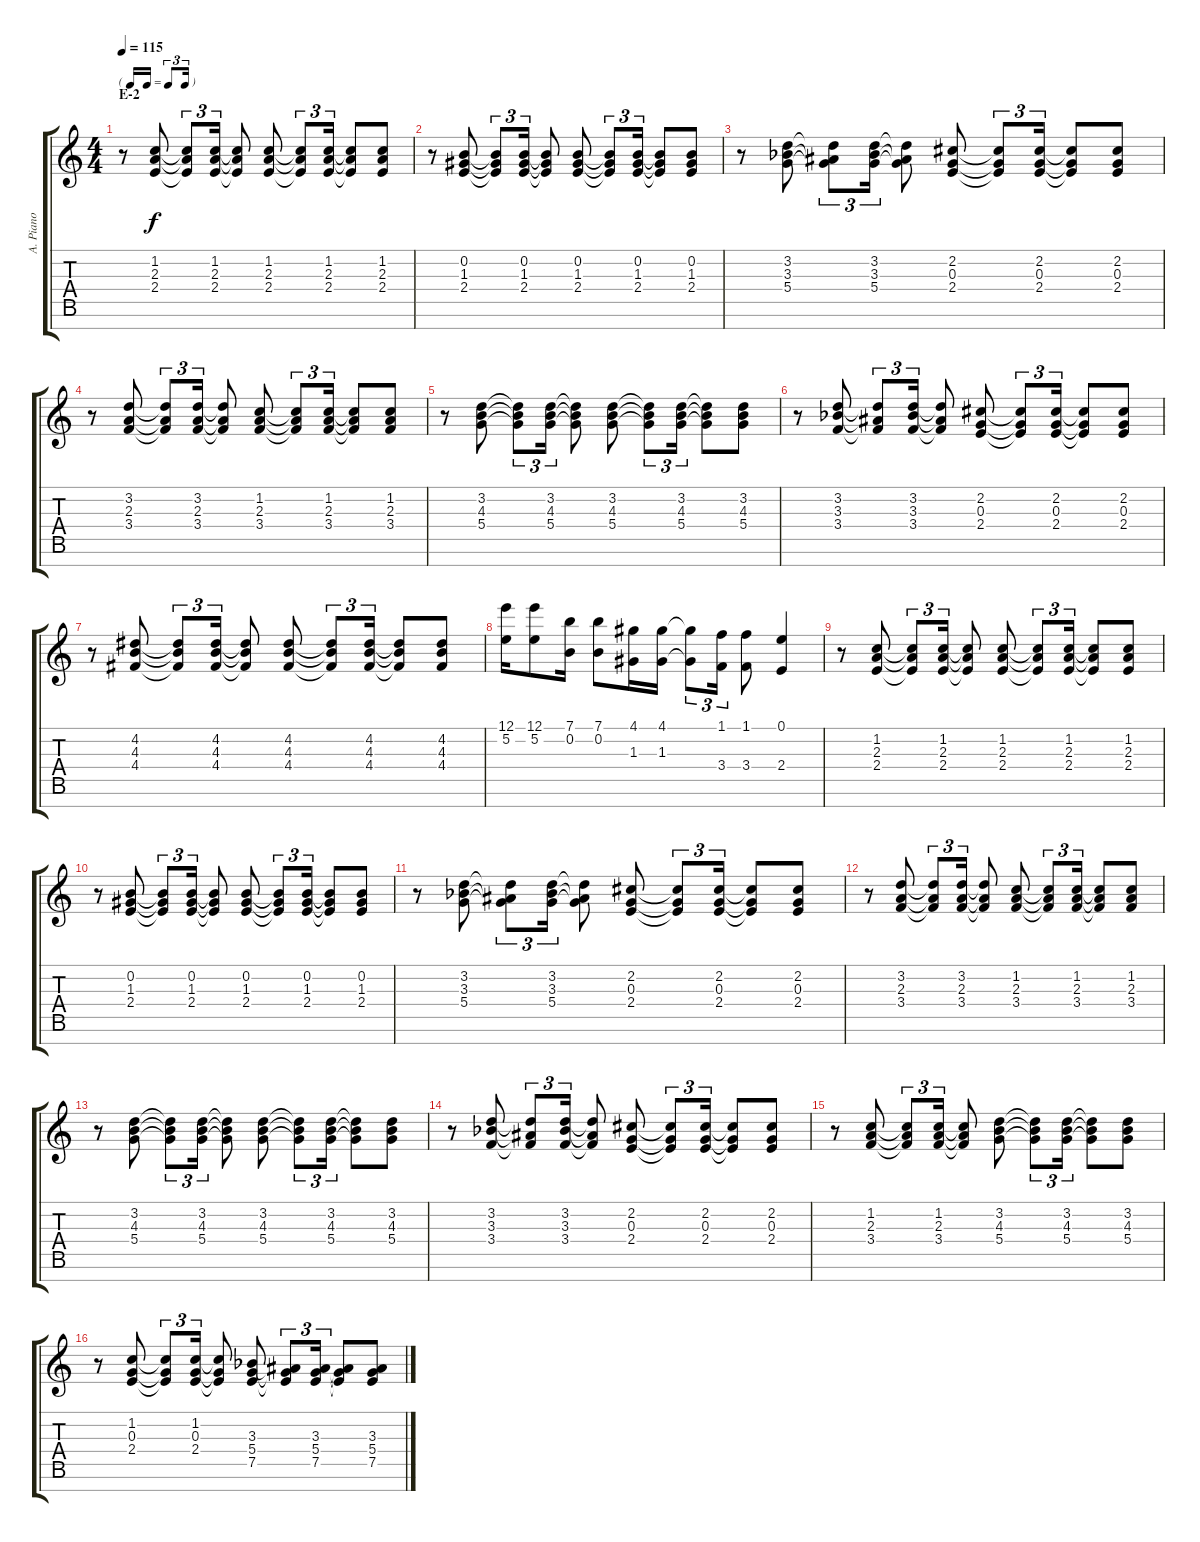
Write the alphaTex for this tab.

\track ("A. Piano" "A. Piano") {instrument acousticgrandpiano}
\staff {score tabs}
\tuning (E5 B4 G4 D4 A3 E3 B2) {hide}
\ts (4 4)
\tf triplet16th
\section ("" "E-2")
\tempo 115
\clef g2
\ks c
r.8{dy f} (1.2 2.3 2.4).8 (1.2{t} 2.3{t} 2.4{t}).8{tu (3 2)} (1.2 2.3 2.4).16{tu (3 2)} (1.2{t} 2.3{t} 2.4{t}).8 (1.2 2.3 2.4).8 (1.2{t} 2.3{t} 2.4{t}).8{tu (3 2)} (1.2 2.3 2.4).16{tu (3 2)} (1.2{t} 2.3{t} 2.4{t}).8 (1.2 2.3 2.4).8 |
r.8 (0.2 1.3 2.4).8 (0.2{t} 1.3{t} 2.4{t}).8{tu (3 2)} (0.2 1.3 2.4).16{tu (3 2)} (0.2{t} 1.3{t} 2.4{t}).8 (0.2 1.3 2.4).8 (0.2{t} 1.3{t} 2.4{t}).8{tu (3 2)} (0.2 1.3 2.4).16{tu (3 2)} (0.2{t} 1.3{t} 2.4{t}).8 (0.2 1.3 2.4).8 |
r.8 (3.2 3.3{acc b} 5.4).8 (3.2{t} 3.3{t} 5.4{t}).8{tu (3 2)} (3.2 3.3{acc b} 5.4).16{tu (3 2)} (3.2{t} 3.3{t} 5.4{t}).8 (2.2 0.3 2.4).8 (2.2{t} 0.3{t} 2.4{t}).8{tu (3 2)} (2.2 0.3 2.4).16{tu (3 2)} (2.2{t} 0.3{t} 2.4{t}).8 (2.2 0.3 2.4).8 |
r.8 (3.2 2.3 3.4).8 (3.2{t} 2.3{t} 3.4{t}).8{tu (3 2)} (3.2 2.3 3.4).16{tu (3 2)} (3.2{t} 2.3{t} 3.4{t}).8 (1.2 2.3 3.4).8 (1.2{t} 2.3{t} 3.4{t}).8{tu (3 2)} (1.2 2.3 3.4).16{tu (3 2)} (1.2{t} 2.3{t} 3.4{t}).8 (1.2 2.3 3.4).8 |
r.8 (3.2 4.3 5.4).8 (3.2{t} 4.3{t} 5.4{t}).8{tu (3 2)} (3.2 4.3 5.4).16{tu (3 2)} (3.2{t} 4.3{t} 5.4{t}).8 (3.2 4.3 5.4).8 (3.2{t} 4.3{t} 5.4{t}).8{tu (3 2)} (3.2 4.3 5.4).16{tu (3 2)} (3.2{t} 4.3{t} 5.4{t}).8 (3.2 4.3 5.4).8 |
r.8 (3.2 3.3{acc b} 3.4).8 (3.2{t} 3.3{t} 3.4{t}).8{tu (3 2)} (3.2 3.3{acc b} 3.4).16{tu (3 2)} (3.2{t} 3.3{t} 3.4{t}).8 (2.2 0.3 2.4).8 (2.2{t} 0.3{t} 2.4{t}).8{tu (3 2)} (2.2 0.3 2.4).16{tu (3 2)} (2.2{t} 0.3{t} 2.4{t}).8 (2.2 0.3 2.4).8 |
r.8 (4.2 4.3 4.4).8 (4.2{t} 4.3{t} 4.4{t}).8{tu (3 2)} (4.2 4.3 4.4).16{tu (3 2)} (4.2{t} 4.3{t} 4.4{t}).8 (4.2 4.3 4.4).8 (4.2{t} 4.3{t} 4.4{t}).8{tu (3 2)} (4.2 4.3 4.4).16{tu (3 2)} (4.2{t} 4.3{t} 4.4{t}).8 (4.2 4.3 4.4).8 |
(12.1 5.2).16 (12.1 5.2).8 (7.1 0.2).16 (7.1 0.2).8 (4.1 1.3).16 (4.1 1.3).16 (4.1{t} 1.3{t}).8{tu (3 2)} (1.1 3.4).16{tu (3 2)} (1.1 3.4).8 (0.1 2.4).4 |
r.8 (1.2 2.3 2.4).8 (1.2{t} 2.3{t} 2.4{t}).8{tu (3 2)} (1.2 2.3 2.4).16{tu (3 2)} (1.2{t} 2.3{t} 2.4{t}).8 (1.2 2.3 2.4).8 (1.2{t} 2.3{t} 2.4{t}).8{tu (3 2)} (1.2 2.3 2.4).16{tu (3 2)} (1.2{t} 2.3{t} 2.4{t}).8 (1.2 2.3 2.4).8 |
r.8 (0.2 1.3 2.4).8 (0.2{t} 1.3{t} 2.4{t}).8{tu (3 2)} (0.2 1.3 2.4).16{tu (3 2)} (0.2{t} 1.3{t} 2.4{t}).8 (0.2 1.3 2.4).8 (0.2{t} 1.3{t} 2.4{t}).8{tu (3 2)} (0.2 1.3 2.4).16{tu (3 2)} (0.2{t} 1.3{t} 2.4{t}).8 (0.2 1.3 2.4).8 |
r.8 (3.2 3.3{acc b} 5.4).8 (3.2{t} 3.3{t} 5.4{t}).8{tu (3 2)} (3.2 3.3{acc b} 5.4).16{tu (3 2)} (3.2{t} 3.3{t} 5.4{t}).8 (2.2 0.3 2.4).8 (2.2{t} 0.3{t} 2.4{t}).8{tu (3 2)} (2.2 0.3 2.4).16{tu (3 2)} (2.2{t} 0.3{t} 2.4{t}).8 (2.2 0.3 2.4).8 |
r.8 (3.2 2.3 3.4).8 (3.2{t} 2.3{t} 3.4{t}).8{tu (3 2)} (3.2 2.3 3.4).16{tu (3 2)} (3.2{t} 2.3{t} 3.4{t}).8 (1.2 2.3 3.4).8 (1.2{t} 2.3{t} 3.4{t}).8{tu (3 2)} (1.2 2.3 3.4).16{tu (3 2)} (1.2{t} 2.3{t} 3.4{t}).8 (1.2 2.3 3.4).8 |
r.8 (3.2 4.3 5.4).8 (3.2{t} 4.3{t} 5.4{t}).8{tu (3 2)} (3.2 4.3 5.4).16{tu (3 2)} (3.2{t} 4.3{t} 5.4{t}).8 (3.2 4.3 5.4).8 (3.2{t} 4.3{t} 5.4{t}).8{tu (3 2)} (3.2 4.3 5.4).16{tu (3 2)} (3.2{t} 4.3{t} 5.4{t}).8 (3.2 4.3 5.4).8 |
r.8 (3.2 3.3{acc b} 3.4).8 (3.2{t} 3.3{t} 3.4{t}).8{tu (3 2)} (3.2 3.3{acc b} 3.4).16{tu (3 2)} (3.2{t} 3.3{t} 3.4{t}).8 (2.2 0.3 2.4).8 (2.2{t} 0.3{t} 2.4{t}).8{tu (3 2)} (2.2 0.3 2.4).16{tu (3 2)} (2.2{t} 0.3{t} 2.4{t}).8 (2.2 0.3 2.4).8 |
r.8 (1.2 2.3 3.4).8 (1.2{t} 2.3{t} 3.4{t}).8{tu (3 2)} (1.2 2.3 3.4).16{tu (3 2)} (1.2{t} 2.3{t} 3.4{t}).8 (3.2 4.3 5.4).8 (3.2{t} 4.3{t} 5.4{t}).8{tu (3 2)} (3.2 4.3 5.4).16{tu (3 2)} (3.2{t} 4.3{t} 5.4{t}).8 (3.2 4.3 5.4).8 |
r.8 (1.2 0.3 2.4).8 (1.2{t} 0.3{t} 2.4{t}).8{tu (3 2)} (1.2 0.3 2.4).16{tu (3 2)} (1.2{t} 0.3{t} 2.4{t}).8 (3.3{acc b} 5.4 7.5).8 (3.3{t} 5.4{t} 7.5{t}).8{tu (3 2)} (3.3 5.4 7.5).16{tu (3 2)} (3.3{t} 5.4{t} 7.5{t}).8 (3.3 5.4 7.5).8
